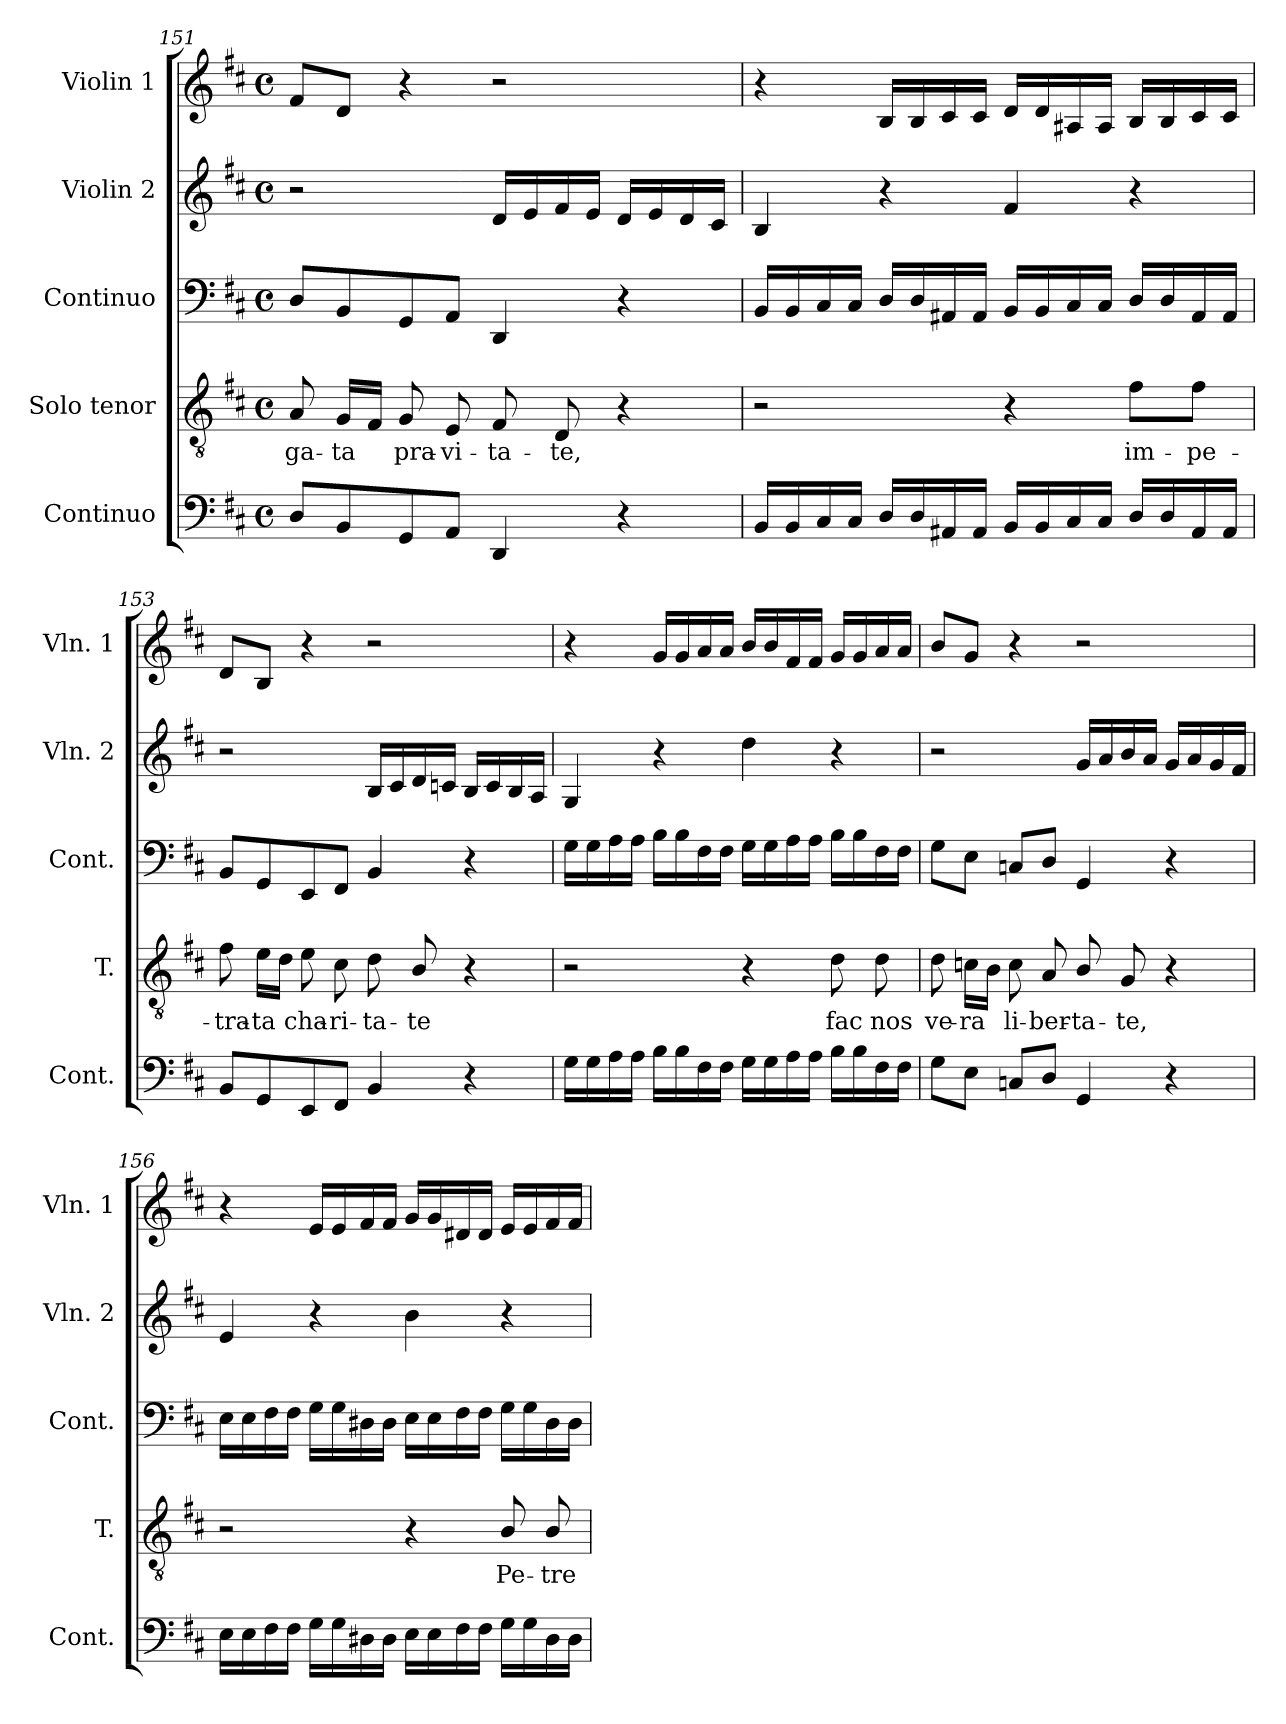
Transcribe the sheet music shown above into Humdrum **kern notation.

**kern	**kern	**text	**kern	**kern	**kern
*part5	*part4	*part4	*part3	*part2	*part1
*staff5	*staff4	*staff4	*staff3	*staff2	*staff1
*I"Continuo	*I"Solo tenor	*	*I"Continuo	*I"Violin 2	*I"Violin 1
*I'Cont.	*I'T.	*	*I'Cont.	*I'Vln. 2	*I'Vln. 1
*clefF4	*clefGv2	*	*clefF4	*clefG2	*clefG2
*	*ITrd7c12	*	*	*	*
*k[f#c#]	*k[f#c#]	*	*k[f#c#]	*k[f#c#]	*k[f#c#]
*D:	*D:	*	*D:	*D:	*D:
*M4/4	*M4/4	*	*M4/4	*M4/4	*M4/4
*met(c)	*met(c)	*	*met(c)	*met(c)	*met(c)
=151	=151	=151	=151	=151	=151
!	!	!LO:LY:b:color=#000000	!	!	!
8Di/L	8AAi/	-ga-	8Di/L	2r	8f#i/L
!	!	!LO:LY:b:color=#000000	!	!	!
8BBi/	16GGi/LL	-ta	8BBi/	.	8di/J
.	16FF#i/JJ	.	.	.	.
!	!	!LO:LY:b:color=#000000	!	!	!
8GGi/	8GGi/	pra-	8GGi/	.	4r
!	!	!LO:LY:b:color=#000000	!	!	!
8AAi/J	8EEi/	-vi-	8AAi/J	.	.
!	!	!LO:LY:b:color=#000000	!	!	!
4DDi/	8FF#i/	-ta-	4DDi/	16di/LL	2r
.	.	.	.	16ei/	.
!	!	!LO:LY:b:color=#000000	!	!	!
.	8DDi/	-te,	.	16f#i/	.
.	.	.	.	16ei/JJ	.
4r	4r	.	4r	16di/LL	.
.	.	.	.	16ei/	.
.	.	.	.	16di/	.
.	.	.	.	16c#i/JJ	.
=152	=152	=152	=152	=152	=152
16BBi/LL	2r	.	16BBi/LL	4Bi/	4r
16BBi/	.	.	16BBi/	.	.
16C#i/	.	.	16C#i/	.	.
16C#i/JJ	.	.	16C#i/JJ	.	.
16Di/LL	.	.	16Di/LL	4r	16Bi/LL
16Di/	.	.	16Di/	.	16Bi/
16AA#Xi/	.	.	16AA#Xi/	.	16c#i/
16AA#i/JJ	.	.	16AA#i/JJ	.	16c#i/JJ
16BBi/LL	4r	.	16BBi/LL	4f#i/	16di/LL
16BBi/	.	.	16BBi/	.	16di/
16C#i/	.	.	16C#i/	.	16A#Xi/
16C#i/JJ	.	.	16C#i/JJ	.	16A#i/JJ
!	!	!LO:LY:b:color=#000000	!	!	!
16Di/LL	8F#i\L	im-	16Di/LL	4r	16Bi/LL
16Di/	.	.	16Di/	.	16Bi/
!	!	!LO:LY:b:color=#000000	!	!	!
16AA#i/	8F#i\J	-pe-	16AA#i/	.	16c#i/
16AA#i/JJ	.	.	16AA#i/JJ	.	16c#i/JJ
!!LO:PB:g=z
=153	=153	=153	=153	=153	=153
!	!	!LO:LY:b:color=#000000	!	!	!
8BBi/L	8F#i\	-tra-	8BBi/L	2r	8di/L
!	!	!LO:LY:b:color=#000000	!	!	!
8GGi/	16Ei\LL	-ta	8GGi/	.	8Bi/J
.	16Di\JJ	.	.	.	.
!	!	!LO:LY:b:color=#000000	!	!	!
8EEi/	8Ei\	cha-	8EEi/	.	4r
!	!	!LO:LY:b:color=#000000	!	!	!
8FF#i/J	8C#i\	-ri-	8FF#i/J	.	.
!	!	!LO:LY:b:color=#000000	!	!	!
4BBi/	8Di\	-ta-	4BBi/	16Bi/LL	2r
.	.	.	.	16c#i/	.
!	!	!LO:LY:b:color=#000000	!	!	!
.	8BBi/	-te	.	16di/	.
.	.	.	.	16cni/JJ	.
4r	4r	.	4r	16Bi/LL	.
.	.	.	.	16ci/	.
.	.	.	.	16Bi/	.
.	.	.	.	16Ai/JJ	.
=154	=154	=154	=154	=154	=154
16Gi\LL	2r	.	16Gi\LL	4Gi/	4r
16Gi\	.	.	16Gi\	.	.
16Ai\	.	.	16Ai\	.	.
16Ai\JJ	.	.	16Ai\JJ	.	.
16Bi\LL	.	.	16Bi\LL	4r	16gi/LL
16Bi\	.	.	16Bi\	.	16gi/
16F#i\	.	.	16F#i\	.	16ai/
16F#i\JJ	.	.	16F#i\JJ	.	16ai/JJ
16Gi\LL	4r	.	16Gi\LL	4ddi\	16bi/LL
16Gi\	.	.	16Gi\	.	16bi/
16Ai\	.	.	16Ai\	.	16f#i/
16Ai\JJ	.	.	16Ai\JJ	.	16f#i/JJ
!	!	!LO:LY:b:color=#000000	!	!	!
16Bi\LL	8Di\	fac	16Bi\LL	4r	16gi/LL
16Bi\	.	.	16Bi\	.	16gi/
!	!	!LO:LY:b:color=#000000	!	!	!
16F#i\	8Di\	nos	16F#i\	.	16ai/
16F#i\JJ	.	.	16F#i\JJ	.	16ai/JJ
=155	=155	=155	=155	=155	=155
!	!	!LO:LY:b:color=#000000	!	!	!
8Gi\L	8Di\	ve-	8Gi\L	2r	8bi/L
!	!	!LO:LY:b:color=#000000	!	!	!
8Ei\J	16Cni\LL	-ra	8Ei\J	.	8gi/J
.	16BBi\JJ	.	.	.	.
!	!	!LO:LY:b:color=#000000	!	!	!
8Cni/L	8Ci\	li-	8Cni/L	.	4r
!	!	!LO:LY:b:color=#000000	!	!	!
8Di/J	8AAi/	-ber-	8Di/J	.	.
!	!	!LO:LY:b:color=#000000	!	!	!
4GGi/	8BBi/	-ta-	4GGi/	16gi/LL	2r
.	.	.	.	16ai/	.
!	!	!LO:LY:b:color=#000000	!	!	!
.	8GGi/	-te,	.	16bi/	.
.	.	.	.	16ai/JJ	.
4r	4r	.	4r	16gi/LL	.
.	.	.	.	16ai/	.
.	.	.	.	16gi/	.
.	.	.	.	16f#i/JJ	.
!!LO:LB:g=z
=156	=156	=156	=156	=156	=156
16Ei\LL	2r	.	16Ei\LL	4ei/	4r
16Ei\	.	.	16Ei\	.	.
16F#i\	.	.	16F#i\	.	.
16F#i\JJ	.	.	16F#i\JJ	.	.
16Gi\LL	.	.	16Gi\LL	4r	16ei/LL
16Gi\	.	.	16Gi\	.	16ei/
16D#Xi\	.	.	16D#Xi\	.	16f#i/
16D#i\JJ	.	.	16D#i\JJ	.	16f#i/JJ
16Ei\LL	4r	.	16Ei\LL	4bi\	16gi/LL
16Ei\	.	.	16Ei\	.	16gi/
16F#i\	.	.	16F#i\	.	16d#Xi/
16F#i\JJ	.	.	16F#i\JJ	.	16d#i/JJ
!	!	!LO:LY:b:color=#000000	!	!	!
16Gi\LL	8BBi/	Pe-	16Gi\LL	4r	16ei/LL
16Gi\	.	.	16Gi\	.	16ei/
!	!	!LO:LY:b:color=#000000	!	!	!
16D#i\	8BBi/	-tre	16D#i\	.	16f#i/
16D#i\JJ	.	.	16D#i\JJ	.	16f#i/JJ
=	=	=	=	=	=
*-	*-	*-	*-	*-	*-
